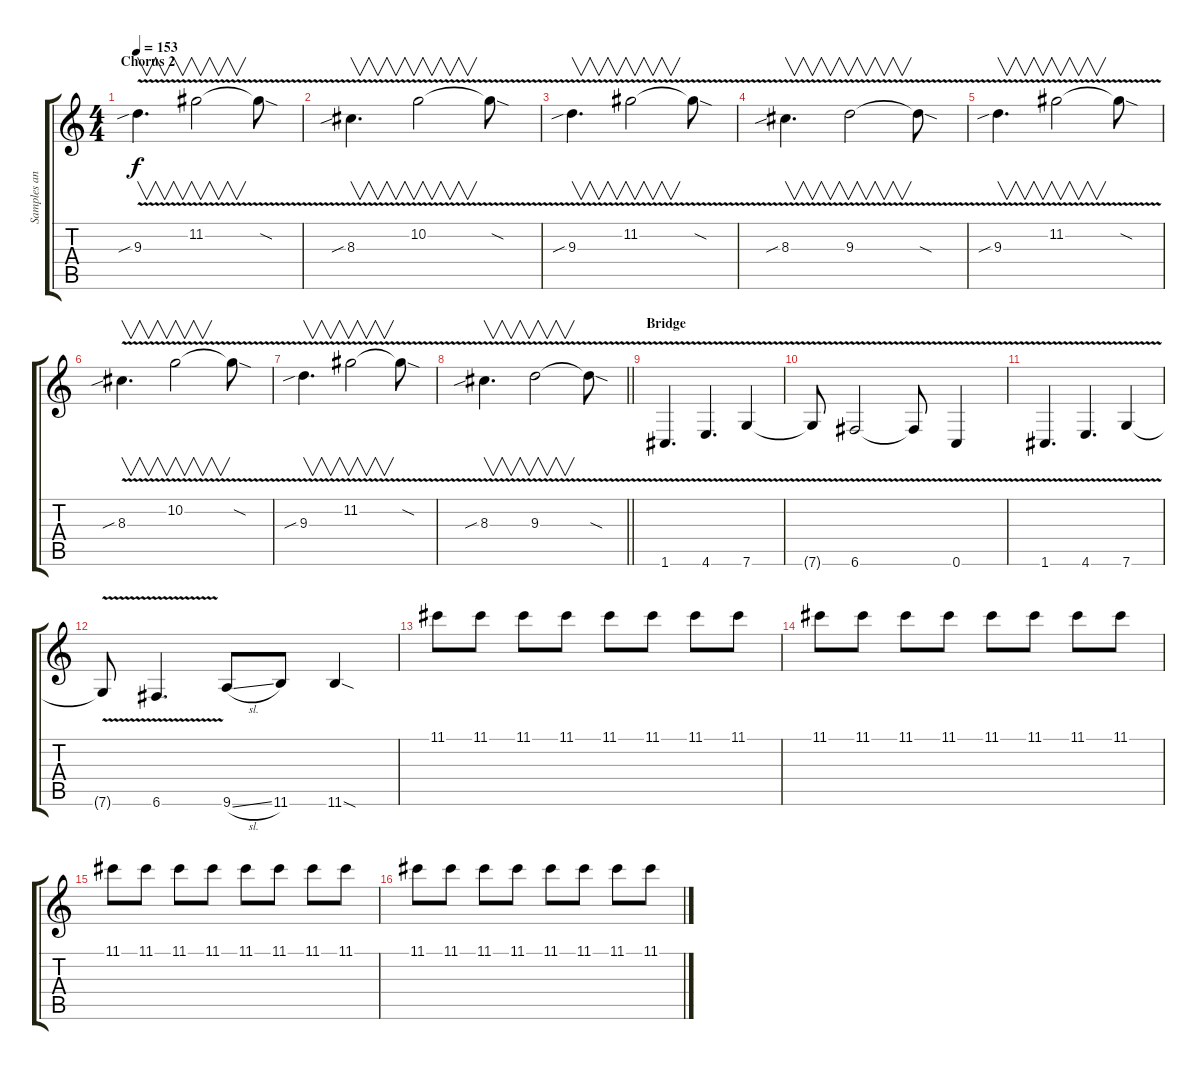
\track ("Samples and Effects" "Samples an") {instrument distortionguitar}
\staff {score tabs}
\tuning (D4 A3 F3 C3 G2 C2) {hide}
\ts (4 4)
\section ("" "Chorus 2")
\tempo 153
\clef g2
\ks c
9.3{v sib}.4{v d dy f} 11.2{v}.2{v} 11.2{sod t}.8 |
8.3{v sib}.4{v d} 10.2{v}.2{v} 10.2{sod t}.8 |
9.3{v sib}.4{v d} 11.2{v}.2{v} 11.2{sod t}.8 |
8.3{v sib}.4{v d} 9.3{v}.2{v} 9.3{sod t}.8 |
9.3{v sib}.4{v d} 11.2{v}.2{v} 11.2{sod t}.8 |
8.3{v sib}.4{v d} 10.2{v}.2{v} 10.2{sod t}.8 |
9.3{v sib}.4{v d} 11.2{v}.2{v} 11.2{sod t}.8 |
\barLineRight lightlight
8.3{v sib}.4{v d} 9.3{v}.2{v} 9.3{sod t}.8 |
\section ("" "Bridge")
1.6{v}.4{d} 4.6{v}.4{d} 7.6{v}.4 |
7.6{t}.8 6.6{v}.2 6.6{t}.8 0.6{v}.4 |
1.6{v}.4{d} 4.6{v}.4{d} 7.6{v}.4 |
7.6{t}.8 6.6{v}.4{d} 9.6{sl}.8 11.6.8 11.6{sod}.4 |
11.1.8 11.1.8 11.1.8 11.1.8 11.1.8 11.1.8 11.1.8 11.1.8 |
11.1.8 11.1.8 11.1.8 11.1.8 11.1.8 11.1.8 11.1.8 11.1.8 |
11.1.8 11.1.8 11.1.8 11.1.8 11.1.8 11.1.8 11.1.8 11.1.8 |
11.1.8 11.1.8 11.1.8 11.1.8 11.1.8 11.1.8 11.1.8 11.1.8
